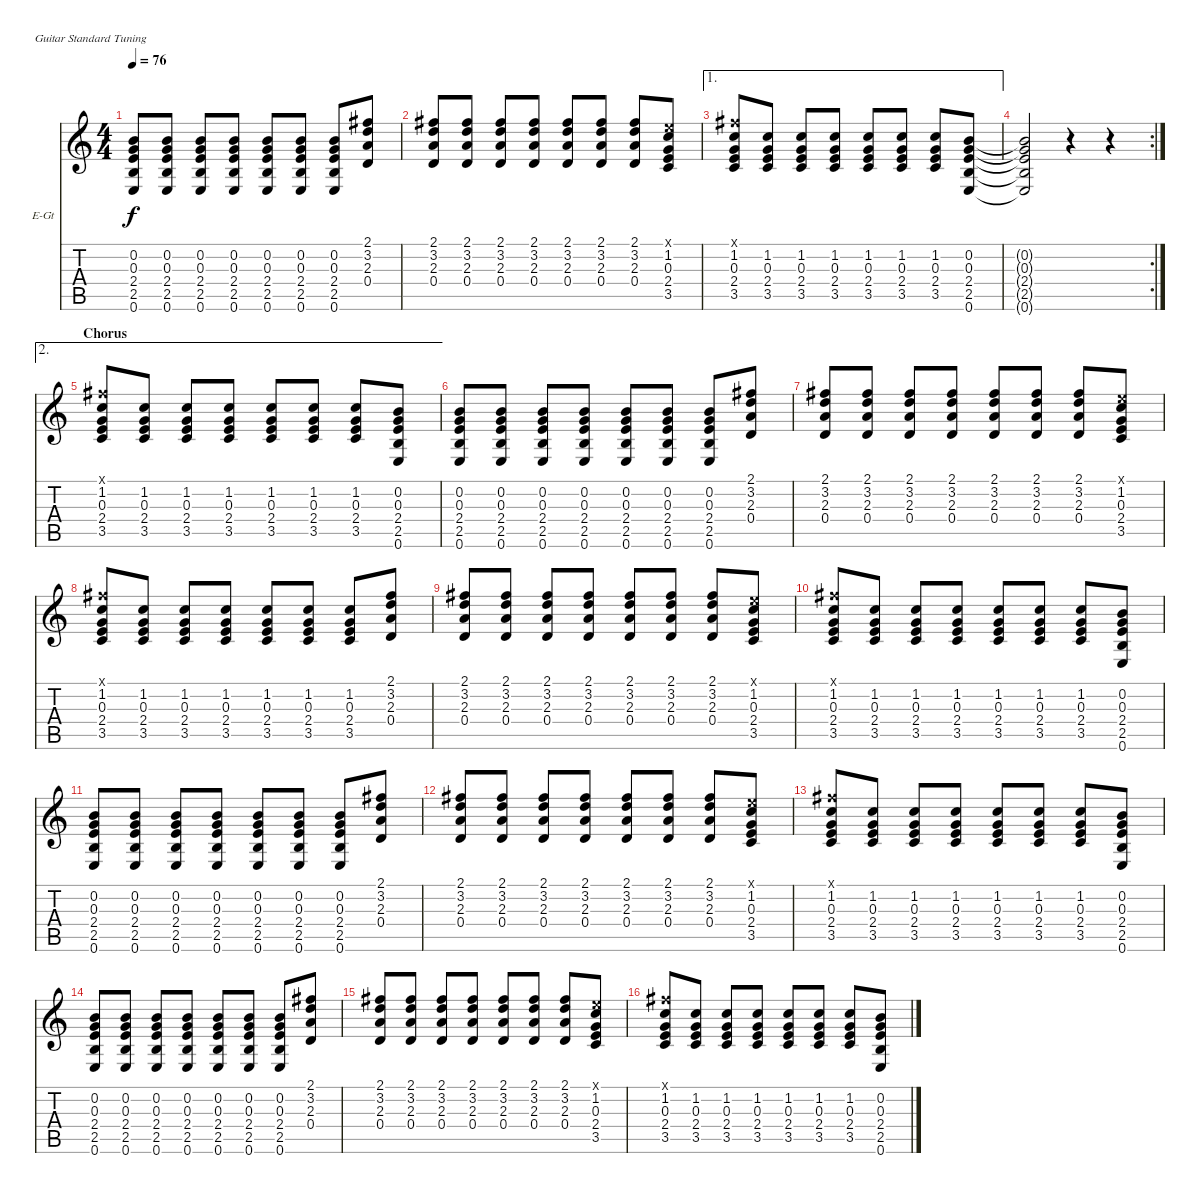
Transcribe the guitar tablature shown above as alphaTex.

\defaultSystemsLayout 4
\bracketExtendMode nobrackets
\firstSystemTrackNameOrientation horizontal
\otherSystemsTrackNameOrientation horizontal
\track ("Stone Gossard (Clean)" "E-Gt") {instrument electricguitarclean}
\staff {score tabs}
\tuning (E4 B3 G3 D3 A2 E2)
\ts (4 4)
\tempo 76
\clef g2
\ks c
(0.2 0.3 2.4 2.5 0.6).8{dy f} (0.2 0.3 2.4 2.5 0.6).8 (0.2 0.3 2.4 2.5 0.6).8 (0.2 0.3 2.4 2.5 0.6).8 (0.2 0.3 2.4 2.5 0.6).8 (0.2 0.3 2.4 2.5 0.6).8 (0.2 0.3 2.4 2.5 0.6).8 (2.1 3.2 2.3 0.4).8 |
(2.1 3.2 2.3 0.4).8 (2.1 3.2 2.3 0.4).8 (2.1 3.2 2.3 0.4).8 (2.1 3.2 2.3 0.4).8 (2.1 3.2 2.3 0.4).8 (2.1 3.2 2.3 0.4).8 (2.1 3.2 2.3 0.4).8 (0.1{x} 1.2 0.3 2.4 3.5).8 |
\ae 1
(2.1{x} 1.2 0.3 2.4 3.5).8 (1.2 0.3 2.4 3.5).8 (1.2 0.3 2.4 3.5).8 (1.2 0.3 2.4 3.5).8 (1.2 0.3 2.4 3.5).8 (1.2 0.3 2.4 3.5).8 (1.2 0.3 2.4 3.5).8 (0.2 0.3 2.4 2.5 0.6).8 |
\rc 2
(0.2{t} 0.3{t} 2.4{t} 2.5{t} 0.6{t}).2 r.4 r.4 |
\ae 2
\section ("" "Chorus")
(2.1{x} 1.2 0.3 2.4 3.5).8 (1.2 0.3 2.4 3.5).8 (1.2 0.3 2.4 3.5).8 (1.2 0.3 2.4 3.5).8 (1.2 0.3 2.4 3.5).8 (1.2 0.3 2.4 3.5).8 (1.2 0.3 2.4 3.5).8 (0.2 0.3 2.4 2.5 0.6).8 |
(0.2 0.3 2.4 2.5 0.6).8 (0.2 0.3 2.4 2.5 0.6).8 (0.2 0.3 2.4 2.5 0.6).8 (0.2 0.3 2.4 2.5 0.6).8 (0.2 0.3 2.4 2.5 0.6).8 (0.2 0.3 2.4 2.5 0.6).8 (0.2 0.3 2.4 2.5 0.6).8 (2.1 3.2 2.3 0.4).8 |
(2.1 3.2 2.3 0.4).8 (2.1 3.2 2.3 0.4).8 (2.1 3.2 2.3 0.4).8 (2.1 3.2 2.3 0.4).8 (2.1 3.2 2.3 0.4).8 (2.1 3.2 2.3 0.4).8 (2.1 3.2 2.3 0.4).8 (0.1{x} 1.2 0.3 2.4 3.5).8 |
(2.1{x} 1.2 0.3 2.4 3.5).8 (1.2 0.3 2.4 3.5).8 (1.2 0.3 2.4 3.5).8 (1.2 0.3 2.4 3.5).8 (1.2 0.3 2.4 3.5).8 (1.2 0.3 2.4 3.5).8 (1.2 0.3 2.4 3.5).8 (2.1 3.2 2.3 0.4).8 |
(2.1 3.2 2.3 0.4).8 (2.1 3.2 2.3 0.4).8 (2.1 3.2 2.3 0.4).8 (2.1 3.2 2.3 0.4).8 (2.1 3.2 2.3 0.4).8 (2.1 3.2 2.3 0.4).8 (2.1 3.2 2.3 0.4).8 (0.1{x} 1.2 0.3 2.4 3.5).8 |
(2.1{x} 1.2 0.3 2.4 3.5).8 (1.2 0.3 2.4 3.5).8 (1.2 0.3 2.4 3.5).8 (1.2 0.3 2.4 3.5).8 (1.2 0.3 2.4 3.5).8 (1.2 0.3 2.4 3.5).8 (1.2 0.3 2.4 3.5).8 (0.2 0.3 2.4 2.5 0.6).8 |
(0.2 0.3 2.4 2.5 0.6).8 (0.2 0.3 2.4 2.5 0.6).8 (0.2 0.3 2.4 2.5 0.6).8 (0.2 0.3 2.4 2.5 0.6).8 (0.2 0.3 2.4 2.5 0.6).8 (0.2 0.3 2.4 2.5 0.6).8 (0.2 0.3 2.4 2.5 0.6).8 (2.1 3.2 2.3 0.4).8 |
(2.1 3.2 2.3 0.4).8 (2.1 3.2 2.3 0.4).8 (2.1 3.2 2.3 0.4).8 (2.1 3.2 2.3 0.4).8 (2.1 3.2 2.3 0.4).8 (2.1 3.2 2.3 0.4).8 (2.1 3.2 2.3 0.4).8 (0.1{x} 1.2 0.3 2.4 3.5).8 |
(2.1{x} 1.2 0.3 2.4 3.5).8 (1.2 0.3 2.4 3.5).8 (1.2 0.3 2.4 3.5).8 (1.2 0.3 2.4 3.5).8 (1.2 0.3 2.4 3.5).8 (1.2 0.3 2.4 3.5).8 (1.2 0.3 2.4 3.5).8 (0.2 0.3 2.4 2.5 0.6).8 |
(0.2 0.3 2.4 2.5 0.6).8 (0.2 0.3 2.4 2.5 0.6).8 (0.2 0.3 2.4 2.5 0.6).8 (0.2 0.3 2.4 2.5 0.6).8 (0.2 0.3 2.4 2.5 0.6).8 (0.2 0.3 2.4 2.5 0.6).8 (0.2 0.3 2.4 2.5 0.6).8 (2.1 3.2 2.3 0.4).8 |
(2.1 3.2 2.3 0.4).8 (2.1 3.2 2.3 0.4).8 (2.1 3.2 2.3 0.4).8 (2.1 3.2 2.3 0.4).8 (2.1 3.2 2.3 0.4).8 (2.1 3.2 2.3 0.4).8 (2.1 3.2 2.3 0.4).8 (0.1{x} 1.2 0.3 2.4 3.5).8 |
(2.1{x} 1.2 0.3 2.4 3.5).8 (1.2 0.3 2.4 3.5).8 (1.2 0.3 2.4 3.5).8 (1.2 0.3 2.4 3.5).8 (1.2 0.3 2.4 3.5).8 (1.2 0.3 2.4 3.5).8 (1.2 0.3 2.4 3.5).8 (0.2 0.3 2.4 2.5 0.6).8
